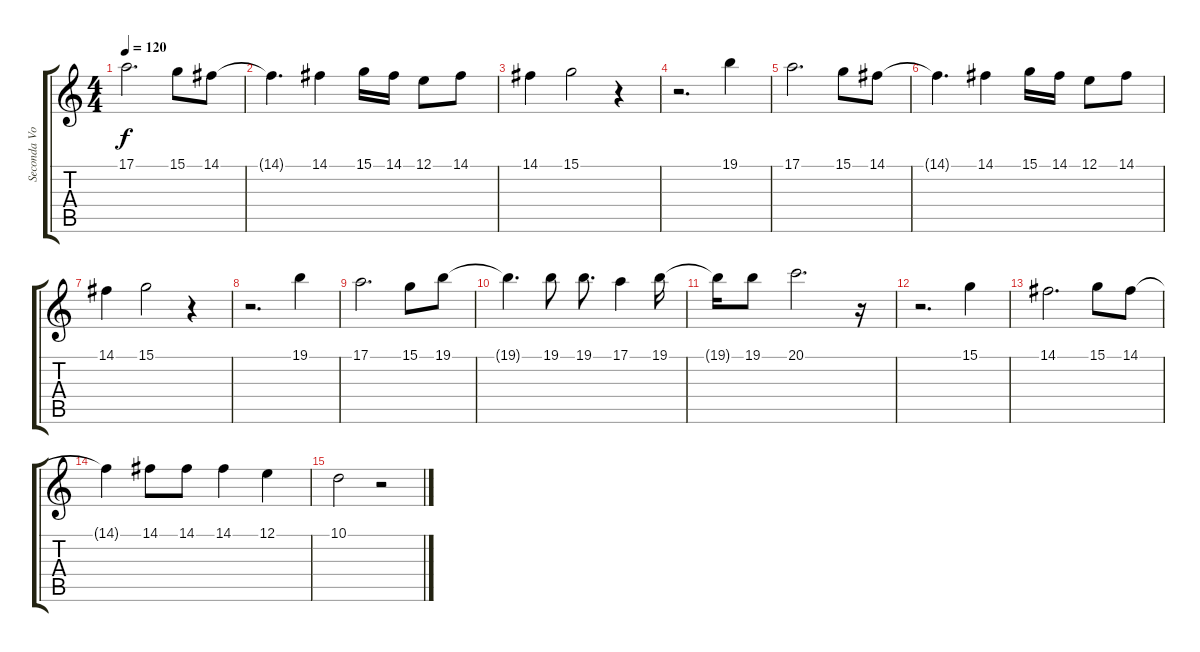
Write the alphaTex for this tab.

\track ("Seconda Voce" "Seconda Vo") {instrument choiraahs}
\staff {score tabs}
\tuning (E4 B3 G3 D3 A2 E2) {hide}
\ts (4 4)
\tempo 120
\clef g2
\ks c
17.1.2{d dy f} 15.1.8 14.1.8 |
14.1{t}.4{d} 14.1.4 15.1.16 14.1.16 12.1.8 14.1.8 |
14.1.4 15.1.2 r.4 |
r.2{d} 19.1.4 |
17.1.2{d} 15.1.8 14.1.8 |
14.1{t}.4{d} 14.1.4 15.1.16 14.1.16 12.1.8 14.1.8 |
14.1.4 15.1.2 r.4 |
r.2{d} 19.1.4 |
17.1.2{d} 15.1.8 19.1.8 |
19.1{t}.4{d} 19.1.8 19.1.8{d} 17.1.4 19.1.16 |
19.1{t}.16 19.1.8 20.1.2{d} r.16 |
r.2{d} 15.1.4 |
14.1.2{d} 15.1.8 14.1.8 |
14.1{t}.4 14.1.8 14.1.8 14.1.4 12.1.4 |
10.1.2 r.2
